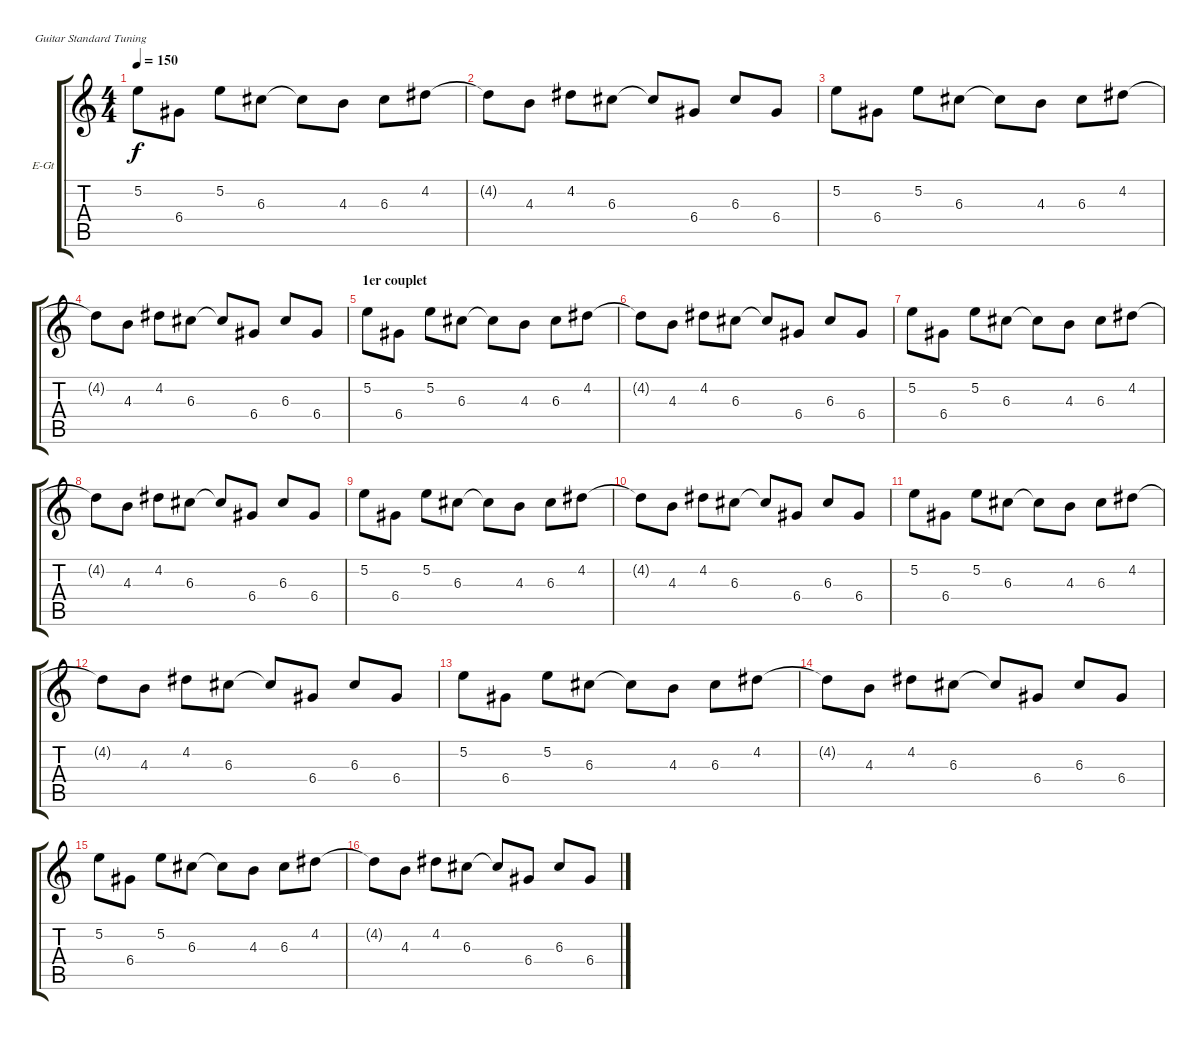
\bracketExtendMode groupsimilarinstruments
\firstSystemTrackNameOrientation horizontal
\otherSystemsTrackNameOrientation horizontal
\track ("Guitare 2" "E-Gt") {instrument electricguitarclean}
\staff {score tabs}
\tuning (E4 B3 G3 D3 A2 E2)
\ts (4 4)
\tempo 150
\clef g2
\ks c
5.2.8{dy f instrument electricguitarclean} 6.4.8 5.2.8 6.3.8 6.3{t}.8 4.3.8 6.3.8 4.2.8 |
4.2{t}.8 4.3.8 4.2.8 6.3.8 6.3{t}.8 6.4.8 6.3.8 6.4.8 |
5.2.8 6.4.8 5.2.8 6.3.8 6.3{t}.8 4.3.8 6.3.8 4.2.8 |
4.2{t}.8 4.3.8 4.2.8 6.3.8 6.3{t}.8 6.4.8 6.3.8 6.4.8 |
\section ("" "1er couplet")
5.2.8 6.4.8 5.2.8 6.3.8 6.3{t}.8 4.3.8 6.3.8 4.2.8 |
4.2{t}.8 4.3.8 4.2.8 6.3.8 6.3{t}.8 6.4.8 6.3.8 6.4.8 |
5.2.8 6.4.8 5.2.8 6.3.8 6.3{t}.8 4.3.8 6.3.8 4.2.8 |
4.2{t}.8 4.3.8 4.2.8 6.3.8 6.3{t}.8 6.4.8 6.3.8 6.4.8 |
5.2.8 6.4.8 5.2.8 6.3.8 6.3{t}.8 4.3.8 6.3.8 4.2.8 |
4.2{t}.8 4.3.8 4.2.8 6.3.8 6.3{t}.8 6.4.8 6.3.8 6.4.8 |
5.2.8 6.4.8 5.2.8 6.3.8 6.3{t}.8 4.3.8 6.3.8 4.2.8 |
4.2{t}.8 4.3.8 4.2.8 6.3.8 6.3{t}.8 6.4.8 6.3.8 6.4.8 |
5.2.8 6.4.8 5.2.8 6.3.8 6.3{t}.8 4.3.8 6.3.8 4.2.8 |
4.2{t}.8 4.3.8 4.2.8 6.3.8 6.3{t}.8 6.4.8 6.3.8 6.4.8 |
5.2.8 6.4.8 5.2.8 6.3.8 6.3{t}.8 4.3.8 6.3.8 4.2.8 |
4.2{t}.8 4.3.8 4.2.8 6.3.8 6.3{t}.8 6.4.8 6.3.8 6.4.8
